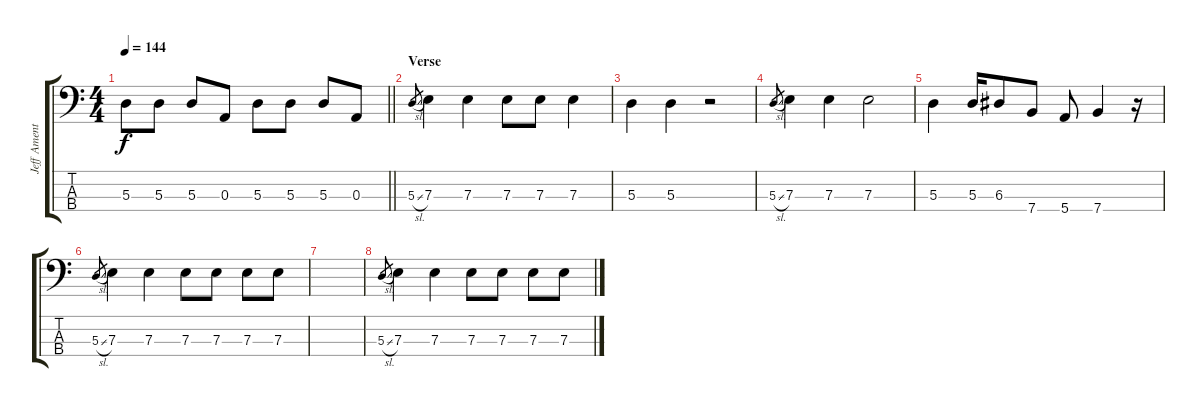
\track ("Jeff Ament" "Jeff Ament") {instrument electricbassfinger}
\staff {score tabs}
\tuning (G2 D2 A1 E1) {hide}
\ts (4 4)
\tempo 144
\clef f4
\barLineRight lightlight
\ks c
5.3.8{dy f} 5.3.8 5.3.8 0.3.8 5.3.8 5.3.8 5.3.8 0.3.8 |
\section ("" "Verse")
5.3{sl}.8{gr} 7.3.4 7.3.4 7.3.8 7.3.8 7.3.4 |
5.3.4 5.3.4 r.2 |
5.3{sl}.8{gr} 7.3.4 7.3.4 7.3.2 |
5.3.4 5.3.16 6.3.8 7.4.8 5.4.8 7.4.4 r.16 |
5.3{sl}.8{gr} 7.3.4 7.3.4 7.3.8 7.3.8 7.3.8 7.3.8 |
|
5.3{sl}.8{gr} 7.3.4 7.3.4 7.3.8 7.3.8 7.3.8 7.3.8
